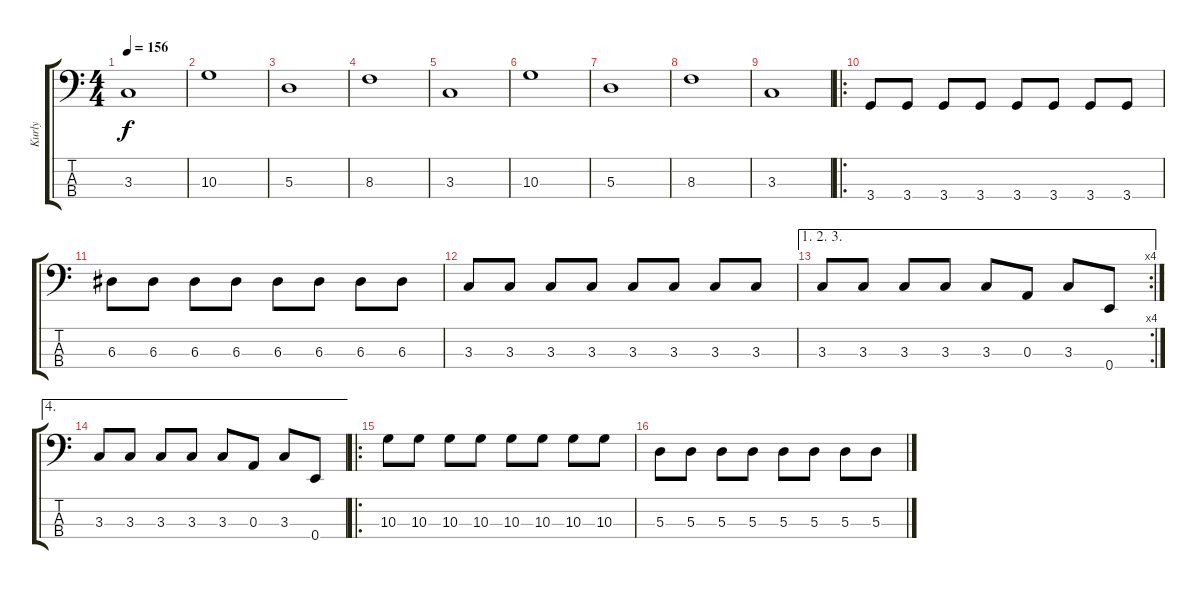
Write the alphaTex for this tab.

\track ("Kurly" "Kurly") {instrument electricbasspick}
\staff {score tabs}
\tuning (G2 D2 A1 E1) {hide}
\ts (4 4)
\tempo 156
\clef f4
\ks c
3.3.1{dy f} |
10.3.1 |
5.3.1 |
8.3.1 |
3.3.1 |
10.3.1 |
5.3.1 |
8.3.1 |
3.3.1 |
\ro
3.4.8 3.4.8 3.4.8 3.4.8 3.4.8 3.4.8 3.4.8 3.4.8 |
6.3.8 6.3.8 6.3.8 6.3.8 6.3.8 6.3.8 6.3.8 6.3.8 |
3.3.8 3.3.8 3.3.8 3.3.8 3.3.8 3.3.8 3.3.8 3.3.8 |
\ae (1 2 3)
\rc 4
3.3.8 3.3.8 3.3.8 3.3.8 3.3.8 0.3.8 3.3.8 0.4.8 |
\ae 4
3.3.8 3.3.8 3.3.8 3.3.8 3.3.8 0.3.8 3.3.8 0.4.8 |
\ro
10.3.8 10.3.8 10.3.8 10.3.8 10.3.8 10.3.8 10.3.8 10.3.8 |
5.3.8 5.3.8 5.3.8 5.3.8 5.3.8 5.3.8 5.3.8 5.3.8
